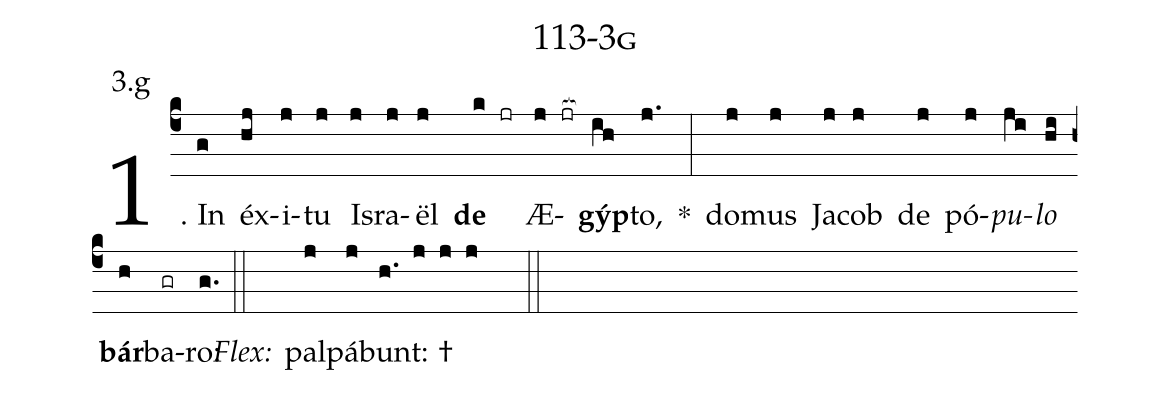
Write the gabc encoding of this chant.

name: 113-3g;
annotation: 3.g;
%%
(c4)1. In(g) éx(hj)i(j)tu(j) Is(j)ra(j)ël(j) <b>de</b>(k jr) Æ(j jr[ocb:1{])<b>gýp</b>(ih[ocb:0}])to,(j.) *(:) do(j)mus(j) Ja(j)cob(j) de(j) pó(j)<i>pu</i>(ji)<i>lo</i>(hi) <b>bár</b>(h)ba(gr)ro:(g.) (::)
<i>Flex:</i>()  pal(j)pá(j)bunt: †(h. j j j  ::)
